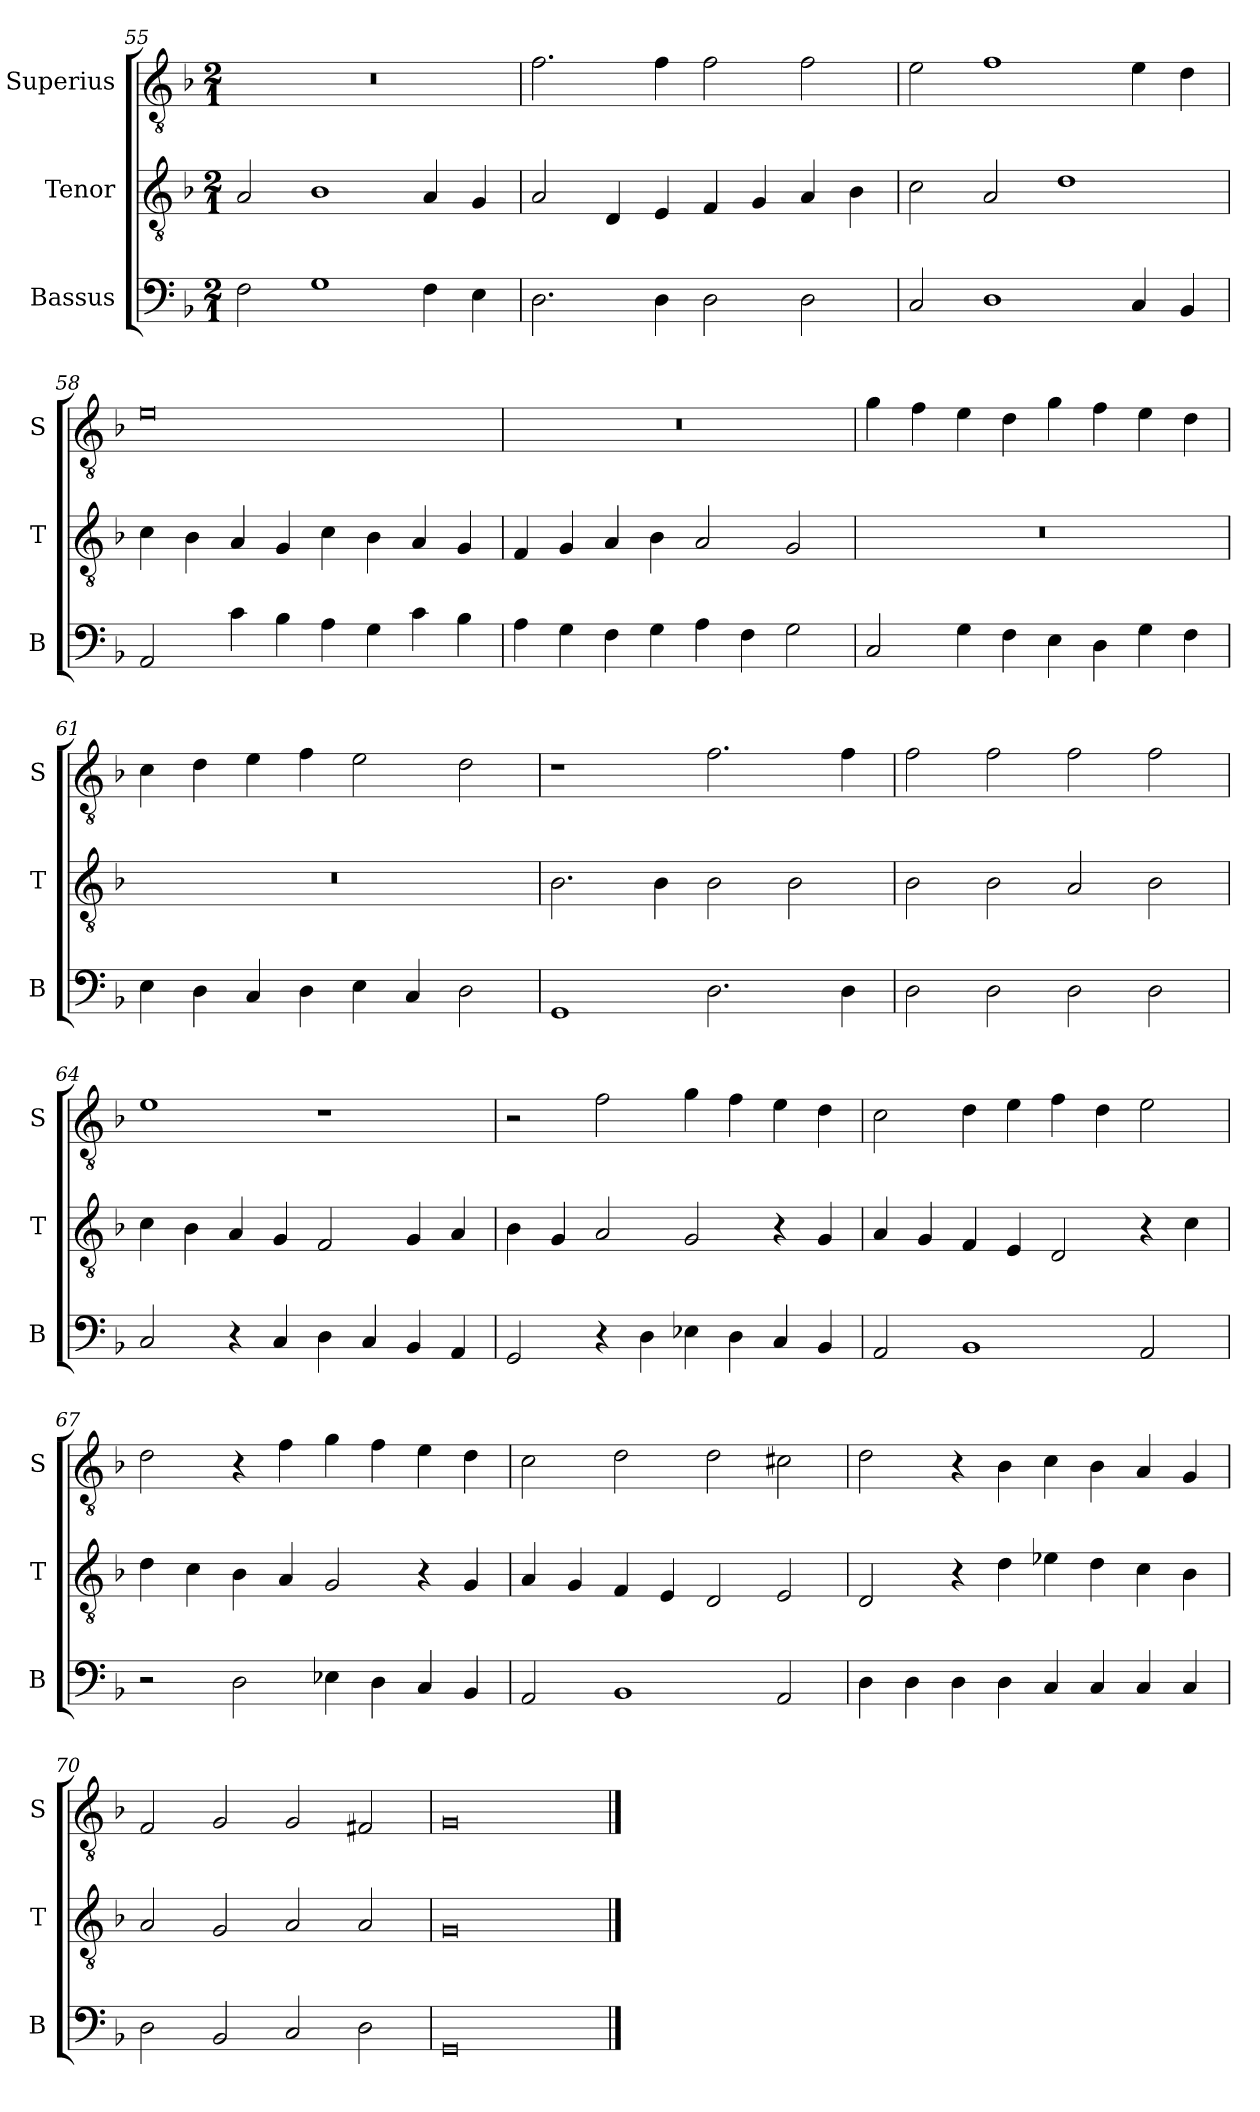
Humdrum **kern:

**kern	**kern	**kern
*part3	*part2	*part1
*staff3	*staff2	*staff1
*I"Bassus	*I"Tenor	*I"Superius
*I'B	*I'T	*I'S
*clefF4	*clefGv2	*clefGv2
*k[b-]	*k[b-]	*k[b-]
*M2/1	*M2/1	*M2/1
=55	=55	=55
2F\	2A/	0r
1G	1B-	.
4F\	4A/	.
4E\	4G/	.
=56	=56	=56
2.D\	2A/	2.f\
.	4D/	.
4D\	4E/	4f\
2D\	4F/	2f\
.	4G/	.
2D\	4A/	2f\
.	4B-\	.
=57	=57	=57
2C/	2c\	2e\
1D	2A/	1f
.	1d	.
4C/	.	4e\
4BB-/	.	4d\
=58	=58	=58
2AA/	4c\	0e
.	4B-\	.
4c\	4A/	.
4B-\	4G/	.
4A\	4c\	.
4G\	4B-\	.
4c\	4A/	.
4B-\	4G/	.
=59	=59	=59
4A\	4F/	0r
4G\	4G/	.
4F\	4A/	.
4G\	4B-\	.
4A\	2A/	.
4F\	.	.
2G\	2G/	.
=60	=60	=60
2C/	0r	4g\
.	.	4f\
4G\	.	4e\
4F\	.	4d\
4E\	.	4g\
4D\	.	4f\
4G\	.	4e\
4F\	.	4d\
=61	=61	=61
4E\	0r	4c\
4D\	.	4d\
4C/	.	4e\
4D\	.	4f\
4E\	.	2e\
4C/	.	.
2D\	.	2d\
=62	=62	=62
1GG	2.B-\	1r
.	4B-\	.
2.D\	2B-\	2.f\
.	2B-\	.
4D\	.	4f\
=63	=63	=63
2D\	2B-\	2f\
2D\	2B-\	2f\
2D\	2A/	2f\
2D\	2B-\	2f\
=64	=64	=64
2C/	4c\	1e
.	4B-\	.
4r	4A/	.
4C/	4G/	.
4D\	2F/	1r
4C/	.	.
4BB-/	4G/	.
4AA/	4A/	.
=65	=65	=65
2GG/	4B-\	2r
.	4G/	.
4r	2A/	2f\
4D\	.	.
4E-X\	2G/	4g\
4D\	.	4f\
4C/	4r	4e\
4BB-/	4G/	4d\
=66	=66	=66
2AA/	4A/	2c\
.	4G/	.
1BB-	4F/	4d\
.	4E/	4e\
.	2D/	4f\
.	.	4d\
2AA/	4r	2e\
.	4c\	.
=67	=67	=67
2r	4d\	2d\
.	4c\	.
2D\	4B-\	4r
.	4A/	4f\
4E-X\	2G/	4g\
4D\	.	4f\
4C/	4r	4e\
4BB-/	4G/	4d\
=68	=68	=68
2AA/	4A/	2c\
.	4G/	.
1BB-	4F/	2d\
.	4E/	.
.	2D/	2d\
2AA/	2E/	2c#X\
=69	=69	=69
4D\	2D/	2d\
4D\	.	.
4D\	4r	4r
4D\	4d\	4B-\
4C/	4e-X\	4c\
4C/	4d\	4B-\
4C/	4c\	4A/
4C/	4B-\	4G/
=70	=70	=70
2D\	2A/	2F/
2BB-/	2G/	2G/
2C/	2A/	2G/
2D\	2A/	2F#X/
=71	=71	=71
0GG	0G	0G
==	==	==
*-	*-	*-
